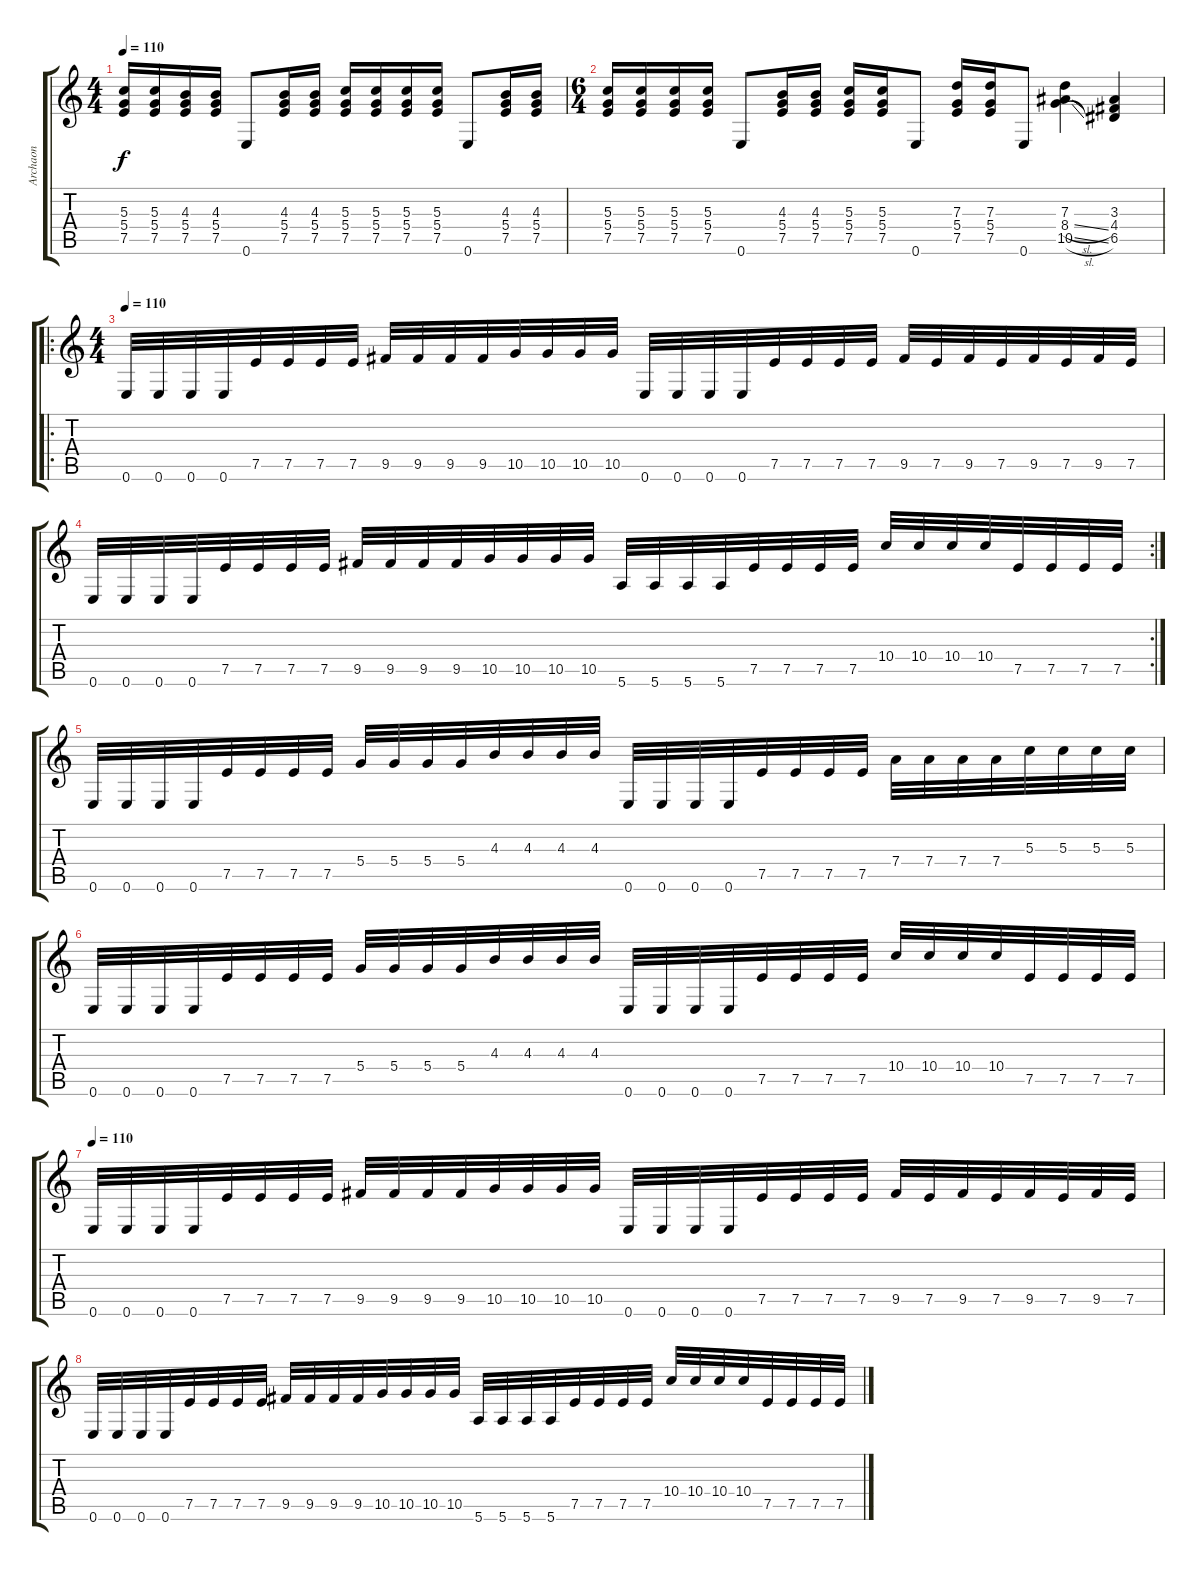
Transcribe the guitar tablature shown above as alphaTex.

\track ("Archaon" "Archaon") {instrument distortionguitar}
\staff {score tabs}
\tuning (E4 B3 G3 D3 A2 E2) {hide}
\ts (4 4)
\tempo 110
\clef g2
\ks c
(5.3 5.4 7.5).16{dy f} (5.3 5.4 7.5).16 (4.3 5.4 7.5).16 (4.3 5.4 7.5).16 0.6.8 (4.3 5.4 7.5).16 (4.3 5.4 7.5).16 (5.3 5.4 7.5).16 (5.3 5.4 7.5).16 (5.3 5.4 7.5).16 (5.3 5.4 7.5).16 0.6.8 (4.3 5.4 7.5).16 (4.3 5.4 7.5).16 |
\ts (6 4)
(5.3 5.4 7.5).16 (5.3 5.4 7.5).16 (5.3 5.4 7.5).16 (5.3 5.4 7.5).16 0.6.8 (4.3 5.4 7.5).16 (4.3 5.4 7.5).16 (5.3 5.4 7.5).16 (5.3 5.4 7.5).16 0.6.8 (7.3 5.4 7.5).16 (7.3 5.4 7.5).16 0.6.8 (7.3 8.4{sl} 10.5{sl}).4 (3.3 4.4 6.5).4 |
\ro
\ts (4 4)
\tempo 110
0.6.32 0.6.32 0.6.32 0.6.32 7.5.32 7.5.32 7.5.32 7.5.32 9.5.32 9.5.32 9.5.32 9.5.32 10.5.32 10.5.32 10.5.32 10.5.32 0.6.32 0.6.32 0.6.32 0.6.32 7.5.32 7.5.32 7.5.32 7.5.32 9.5.32 7.5.32 9.5.32 7.5.32 9.5.32 7.5.32 9.5.32 7.5.32 |
\rc 2
0.6.32 0.6.32 0.6.32 0.6.32 7.5.32 7.5.32 7.5.32 7.5.32 9.5.32 9.5.32 9.5.32 9.5.32 10.5.32 10.5.32 10.5.32 10.5.32 5.6.32 5.6.32 5.6.32 5.6.32 7.5.32 7.5.32 7.5.32 7.5.32 10.4.32 10.4.32 10.4.32 10.4.32 7.5.32 7.5.32 7.5.32 7.5.32 |
0.6.32 0.6.32 0.6.32 0.6.32 7.5.32 7.5.32 7.5.32 7.5.32 5.4.32 5.4.32 5.4.32 5.4.32 4.3.32 4.3.32 4.3.32 4.3.32 0.6.32 0.6.32 0.6.32 0.6.32 7.5.32 7.5.32 7.5.32 7.5.32 7.4.32 7.4.32 7.4.32 7.4.32 5.3.32 5.3.32 5.3.32 5.3.32 |
0.6.32 0.6.32 0.6.32 0.6.32 7.5.32 7.5.32 7.5.32 7.5.32 5.4.32 5.4.32 5.4.32 5.4.32 4.3.32 4.3.32 4.3.32 4.3.32 0.6.32 0.6.32 0.6.32 0.6.32 7.5.32 7.5.32 7.5.32 7.5.32 10.4.32 10.4.32 10.4.32 10.4.32 7.5.32 7.5.32 7.5.32 7.5.32 |
\tempo 110
0.6.32 0.6.32 0.6.32 0.6.32 7.5.32 7.5.32 7.5.32 7.5.32 9.5.32 9.5.32 9.5.32 9.5.32 10.5.32 10.5.32 10.5.32 10.5.32 0.6.32 0.6.32 0.6.32 0.6.32 7.5.32 7.5.32 7.5.32 7.5.32 9.5.32 7.5.32 9.5.32 7.5.32 9.5.32 7.5.32 9.5.32 7.5.32 |
0.6.32 0.6.32 0.6.32 0.6.32 7.5.32 7.5.32 7.5.32 7.5.32 9.5.32 9.5.32 9.5.32 9.5.32 10.5.32 10.5.32 10.5.32 10.5.32 5.6.32 5.6.32 5.6.32 5.6.32 7.5.32 7.5.32 7.5.32 7.5.32 10.4.32 10.4.32 10.4.32 10.4.32 7.5.32 7.5.32 7.5.32 7.5.32
